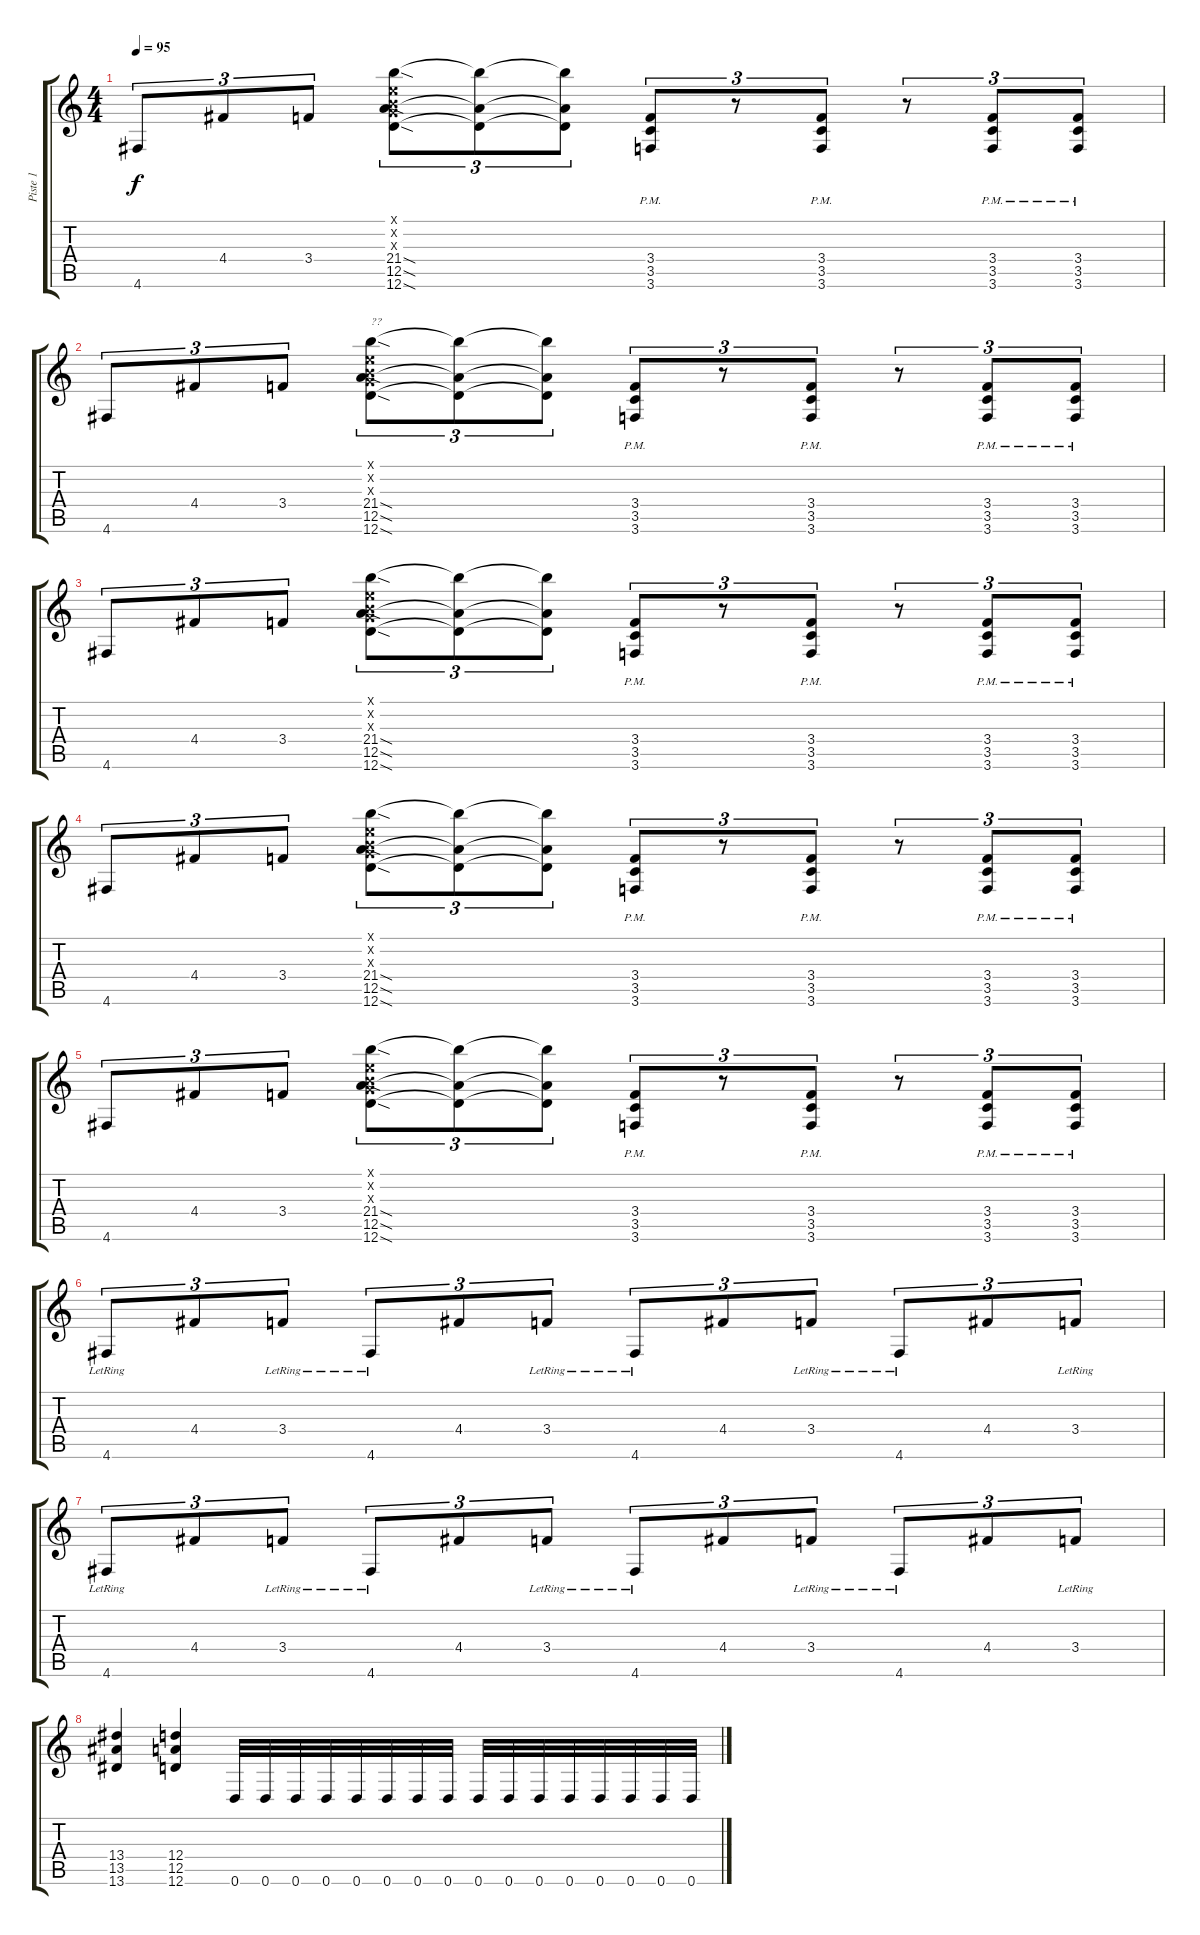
\track ("Piste 1" "Piste 1") {instrument overdrivenguitar}
\staff {score tabs}
\tuning (E4 B3 G3 D3 A2 D2) {hide}
\ts (4 4)
\tempo 95
\clef g2
\ks c
4.6.8{tu (3 2) dy f} 4.4.8{tu (3 2)} 3.4.8{tu (3 2)} (0.1{x} 0.2{x} 0.3{x} 21.4{sod} 12.5{sod} 12.6{sod}).8{tu (3 2) instrument telephonering} (21.4{t} 12.5{t} 12.6{t}).8{tu (3 2)} (21.4{t} 12.5{t} 12.6{t}).8{tu (3 2)} (3.4{pm} 3.5{pm} 3.6{pm}).8{tu (3 2) instrument overdrivenguitar} r.8{tu (3 2)} (3.4{pm} 3.5{pm} 3.6{pm}).8{tu (3 2)} r.8{tu (3 2)} (3.4{pm} 3.5{pm} 3.6{pm}).8{tu (3 2)} (3.4{pm} 3.5{pm} 3.6{pm}).8{tu (3 2)} |
4.6.8{tu (3 2)} 4.4.8{tu (3 2)} 3.4.8{tu (3 2)} (0.1{x} 0.2{x} 0.3{x} 21.4{sod} 12.5{sod} 12.6{sod}).8{tu (3 2) txt "??" instrument telephonering} (21.4{t} 12.5{t} 12.6{t}).8{tu (3 2)} (21.4{t} 12.5{t} 12.6{t}).8{tu (3 2)} (3.4{pm} 3.5{pm} 3.6{pm}).8{tu (3 2) instrument overdrivenguitar} r.8{tu (3 2)} (3.4{pm} 3.5{pm} 3.6{pm}).8{tu (3 2)} r.8{tu (3 2)} (3.4{pm} 3.5{pm} 3.6{pm}).8{tu (3 2)} (3.4{pm} 3.5{pm} 3.6{pm}).8{tu (3 2)} |
4.6.8{tu (3 2)} 4.4.8{tu (3 2)} 3.4.8{tu (3 2)} (0.1{x} 0.2{x} 0.3{x} 21.4{sod} 12.5{sod} 12.6{sod}).8{tu (3 2) instrument telephonering} (21.4{t} 12.5{t} 12.6{t}).8{tu (3 2)} (21.4{t} 12.5{t} 12.6{t}).8{tu (3 2)} (3.4{pm} 3.5{pm} 3.6{pm}).8{tu (3 2) instrument overdrivenguitar} r.8{tu (3 2)} (3.4{pm} 3.5{pm} 3.6{pm}).8{tu (3 2)} r.8{tu (3 2)} (3.4{pm} 3.5{pm} 3.6{pm}).8{tu (3 2)} (3.4{pm} 3.5{pm} 3.6{pm}).8{tu (3 2)} |
4.6.8{tu (3 2)} 4.4.8{tu (3 2)} 3.4.8{tu (3 2)} (0.1{x} 0.2{x} 0.3{x} 21.4{sod} 12.5{sod} 12.6{sod}).8{tu (3 2) instrument telephonering} (21.4{t} 12.5{t} 12.6{t}).8{tu (3 2)} (21.4{t} 12.5{t} 12.6{t}).8{tu (3 2)} (3.4{pm} 3.5{pm} 3.6{pm}).8{tu (3 2) instrument overdrivenguitar} r.8{tu (3 2)} (3.4{pm} 3.5{pm} 3.6{pm}).8{tu (3 2)} r.8{tu (3 2)} (3.4{pm} 3.5{pm} 3.6{pm}).8{tu (3 2)} (3.4{pm} 3.5{pm} 3.6{pm}).8{tu (3 2)} |
4.6.8{tu (3 2)} 4.4.8{tu (3 2)} 3.4.8{tu (3 2)} (0.1{x} 0.2{x} 0.3{x} 21.4{sod} 12.5{sod} 12.6{sod}).8{tu (3 2) instrument telephonering} (21.4{t} 12.5{t} 12.6{t}).8{tu (3 2)} (21.4{t} 12.5{t} 12.6{t}).8{tu (3 2)} (3.4{pm} 3.5{pm} 3.6{pm}).8{tu (3 2) instrument overdrivenguitar} r.8{tu (3 2)} (3.4{pm} 3.5{pm} 3.6{pm}).8{tu (3 2)} r.8{tu (3 2)} (3.4{pm} 3.5{pm} 3.6{pm}).8{tu (3 2)} (3.4{pm} 3.5{pm} 3.6{pm}).8{tu (3 2)} |
4.6{lr}.8{tu (3 2)} 4.4.8{tu (3 2)} 3.4{lr}.8{tu (3 2)} 4.6{lr}.8{tu (3 2)} 4.4.8{tu (3 2)} 3.4{lr}.8{tu (3 2)} 4.6{lr}.8{tu (3 2)} 4.4.8{tu (3 2)} 3.4{lr}.8{tu (3 2)} 4.6{lr}.8{tu (3 2)} 4.4.8{tu (3 2)} 3.4{lr}.8{tu (3 2)} |
4.6{lr}.8{tu (3 2)} 4.4.8{tu (3 2)} 3.4{lr}.8{tu (3 2)} 4.6{lr}.8{tu (3 2)} 4.4.8{tu (3 2)} 3.4{lr}.8{tu (3 2)} 4.6{lr}.8{tu (3 2)} 4.4.8{tu (3 2)} 3.4{lr}.8{tu (3 2)} 4.6{lr}.8{tu (3 2)} 4.4.8{tu (3 2)} 3.4{lr}.8{tu (3 2)} |
(13.4 13.5 13.6).4 (12.4 12.5 12.6).4 0.6.32 0.6.32 0.6.32 0.6.32 0.6.32 0.6.32 0.6.32 0.6.32 0.6.32 0.6.32 0.6.32 0.6.32 0.6.32 0.6.32 0.6.32 0.6.32
